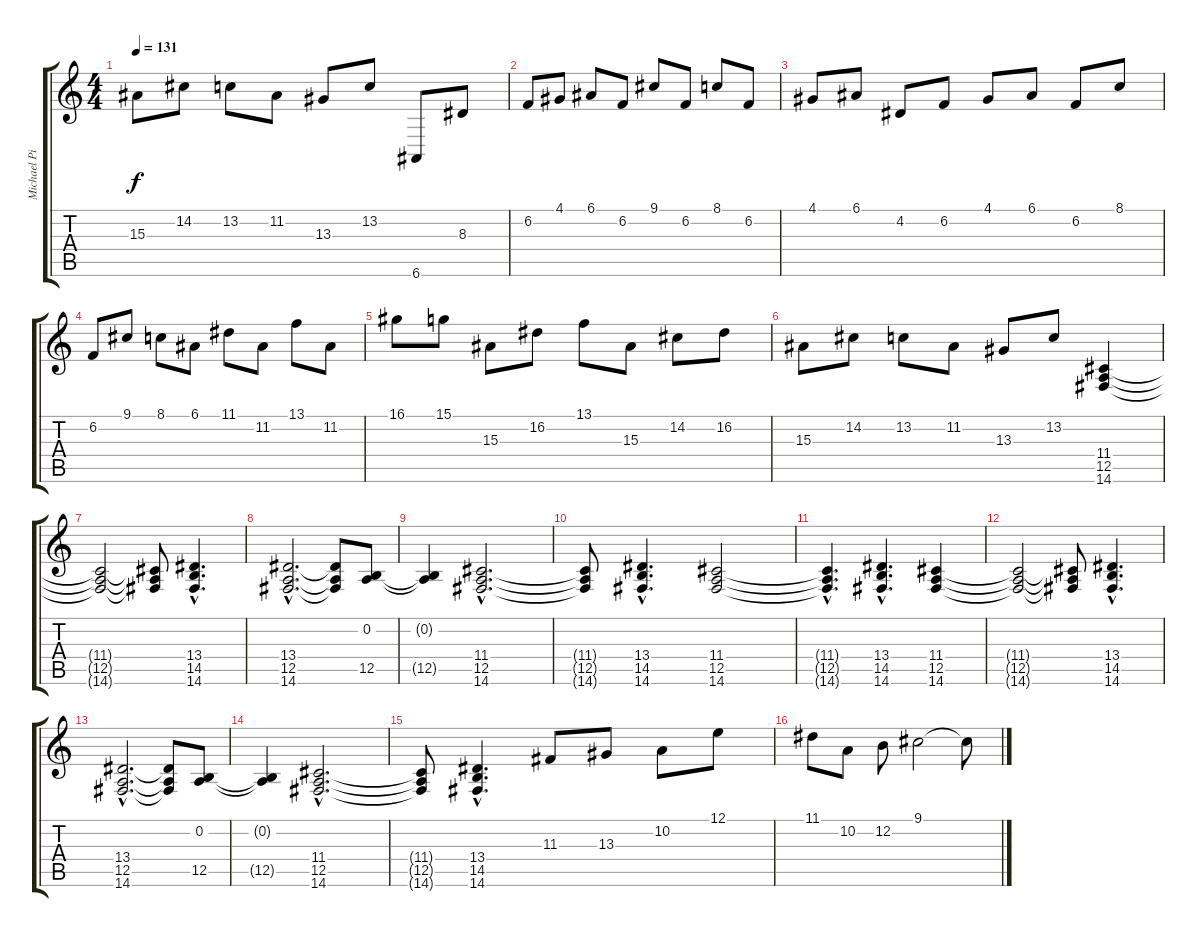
\track ("Michael Pinnella (piano)" "Michael Pi") {instrument electricgrandpiano}
\staff {score tabs}
\tuning (E4 B3 G3 D3 A2 E2) {hide}
\ts (4 4)
\tempo 131
\clef g2
\ks c
15.3.8{dy f} 14.2.8 13.2.8 11.2.8 13.3.8 13.2.8 6.6.8 8.3.8 |
6.2.8 4.1.8 6.1.8 6.2.8 9.1.8 6.2.8 8.1.8 6.2.8 |
4.1.8 6.1.8 4.2.8 6.2.8 4.1.8 6.1.8 6.2.8 8.1.8 |
6.2.8 9.1.8 8.1.8 6.1.8 11.1.8 11.2.8 13.1.8 11.2.8 |
16.1.8 15.1.8 15.3.8 16.2.8 13.1.8 15.3.8 14.2.8 16.2.8 |
15.3.8 14.2.8 13.2.8 11.2.8 13.3.8 13.2.8 (11.4 12.5 14.6).4{volume 11} |
(11.4{t} 12.5{t} 14.6{t}).2 (11.4{t} 12.5{t} 14.6{t}).8 (13.4{hac} 14.5{hac} 14.6{hac}).4{d} |
(13.4{hac} 12.5{hac} 14.6{hac}).2{d} (13.4{t} 12.5{t} 14.6{t}).8 (0.2 12.5).8 |
(0.2{t} 12.5{t}).4 (11.4{hac} 12.5{hac} 14.6{hac}).2{d} |
(11.4{t} 12.5{t} 14.6{t}).8 (13.4{hac} 14.5{hac} 14.6{hac}).4{d} (11.4 12.5 14.6).2 |
(11.4{hac t} 12.5{hac t} 14.6{hac t}).4{d} (13.4{hac} 14.5{hac} 14.6{hac}).4{d} (11.4 12.5 14.6).4 |
(11.4{t} 12.5{t} 14.6{t}).2 (11.4{t} 12.5{t} 14.6{t}).8 (13.4{hac} 14.5{hac} 14.6{hac}).4{d} |
(13.4{hac} 12.5{hac} 14.6{hac}).2{d} (13.4{t} 12.5{t} 14.6{t}).8 (0.2 12.5).8 |
(0.2{t} 12.5{t}).4 (11.4{hac} 12.5{hac} 14.6{hac}).2{d} |
(11.4{t} 12.5{t} 14.6{t}).8 (13.4{hac} 14.5{hac} 14.6{hac}).4{d} 11.3.8 13.3.8 10.2.8 12.1.8 |
11.1.8 10.2.8 12.2.8 9.1.2 9.1{t}.8
